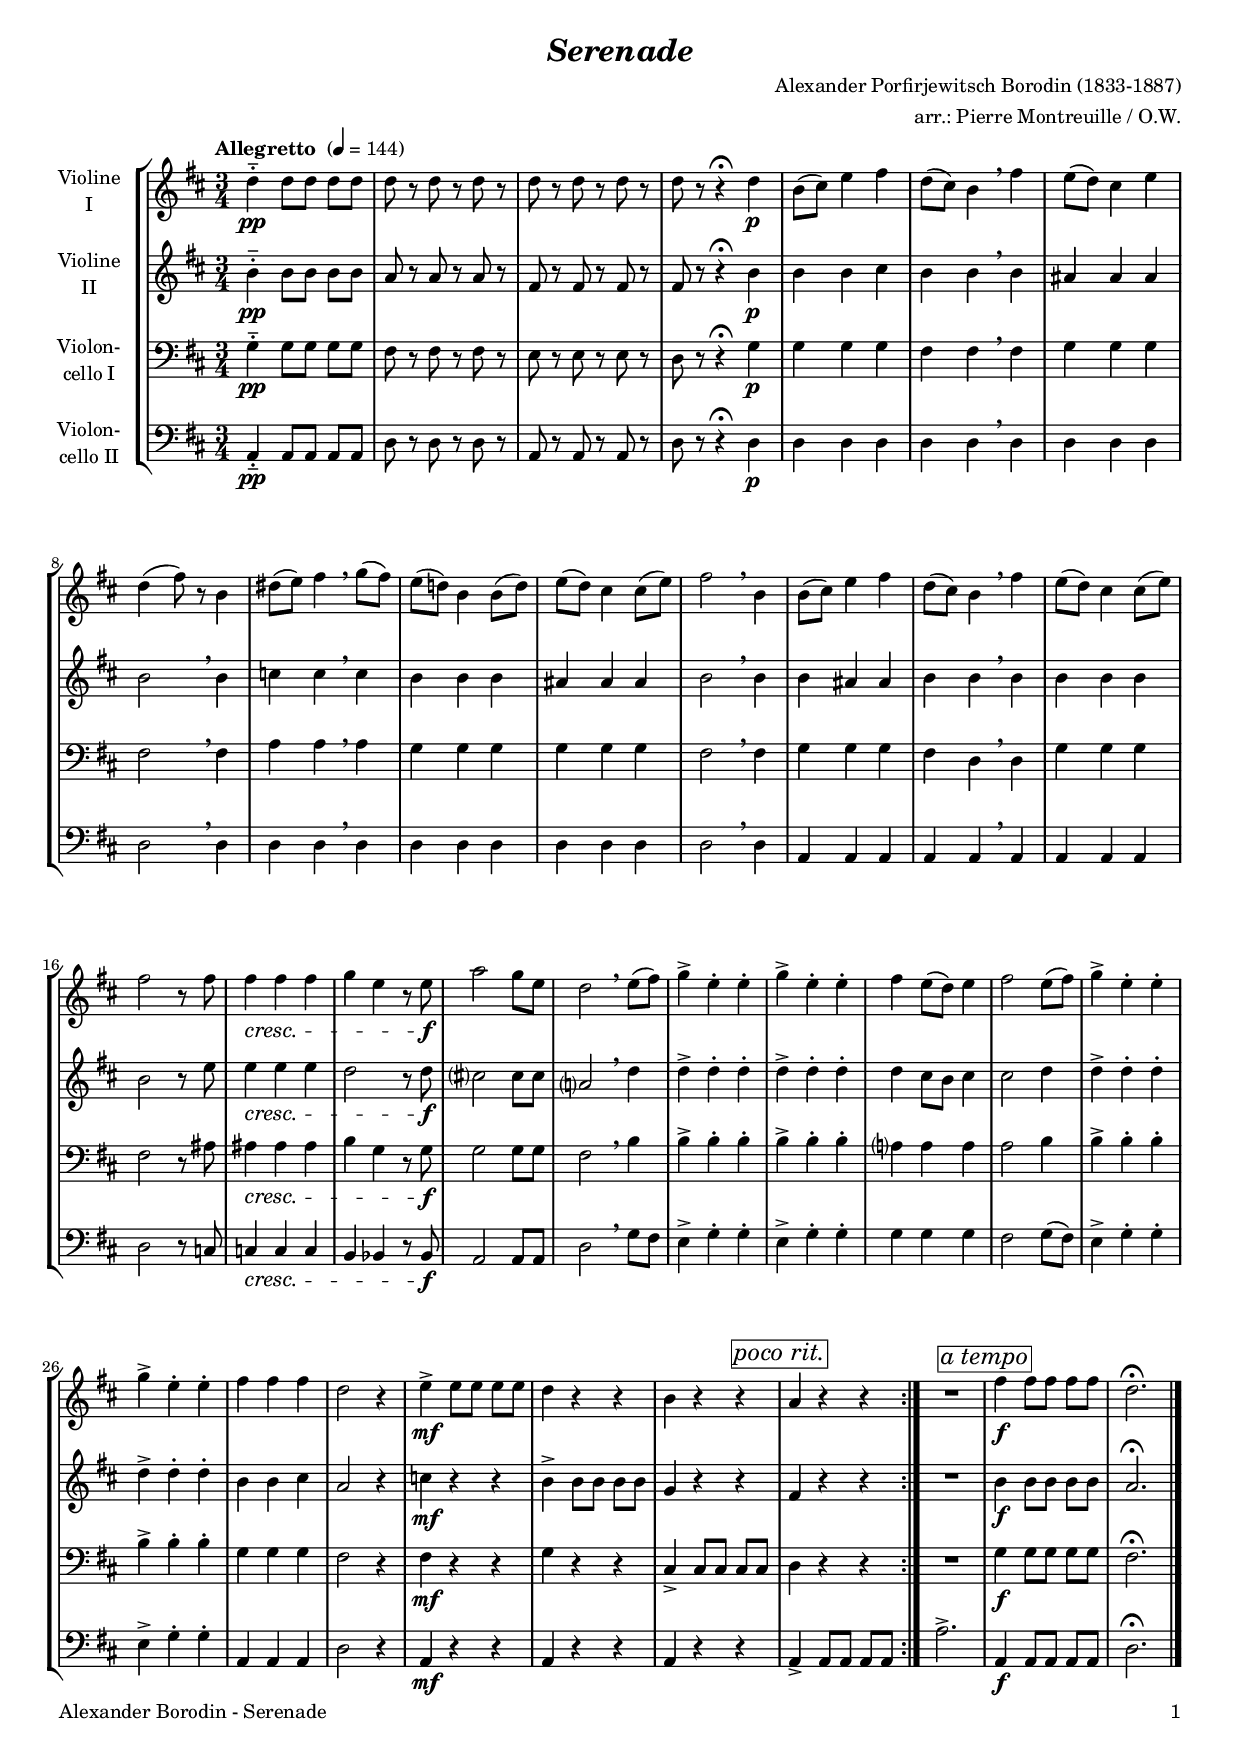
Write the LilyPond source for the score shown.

\version "2.20.2"
\include "deutsch.ly"

#(set-global-staff-size 17)

\header {
  title     = \markup \bold \italic "Serenade"
  composer  = "Alexander Porfirjewitsch Borodin (1833-1887)"
  arranger  = "arr.: Pierre Montreuille / O.W."
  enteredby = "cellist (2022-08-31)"
%  piece     = ""
}

voiceconsts = {
  \key f \major
  \time 3/4
  \clef "treble"
  \numericTimeSignature
  \compressEmptyMeasures
  % Set default beaming for all staves
  \set Timing.beamExceptions = #'()
  \set Timing.baseMoment     = #(ly:make-moment 1 4)
  \set Timing.beatStructure  = #'(1 1 1)
  \tempo "Allegretto " 4=144
}

micl = "clarinet"
mifl = "flute"
miob = "oboe"
mifh = "french horn"
misx = "tenor sax"
mist = "string ensemble 1"
mivl = "violin"
miba = "cello"
mipz = "pizzicato strings"

atem = \mark \markup \box \italic "a tempo"
pizz = \markup \italic "pizz."
prit = \mark \markup \box \italic "poco rit."

va = \relative c'' {
  \voiceconsts

  \repeat volta 2 {
    f4---.\pp f8 f f f
    f r f r f r
    f r f r f r
    f r r4\fermata f\p
    d8( e) g4 a
    f8( e) d4 \breathe a'

    g8( f) e4 g
    f( a8) r d,4
    fis8( g) a4 \breathe b8( a)
    g( f!) d4 d8( f)
    g( f) e4 e8( g)
    a2 \breathe d,4
    d8( e) g4 a

    f8( e) d4 \breathe a'
    g8( f) e4 e8( g)
    a2 r8 a
    a4\cresc a a
    b g r8 g\f
    c2 b8 g
    f2 \breathe g8( a)
    b4-> g-. g-.

    b-> g-. g-.
    a g8( f) g4
    a2 g8( a)
    b4-> g-. g-.
    b-> g-. g-.
    a a a
    f2 r4
    g->\mf g8 g g g

    f4 r r
    d r r \prit
    c r r
  }
  R2. \atem
  a'4\f a8 a a a
  f2.\fermata \bar "|."
}

vb = \relative c'' {
  \voiceconsts

  \repeat volta 2 {
    d4---.\pp d8 d d d
    c r c r c r
    a r a r a r
    a r r4\fermata d\p
    d d e
    d d \breathe d
    cis cis cis

    d2 \breathe d4
    es es \breathe es
    d d d
    cis cis cis
    d2 \breathe d4
    d cis cis
    d d \breathe d
    d d d
    d2 r8 g

    g4\cresc g g
    f2 r8 f\f
    e?2 e8 e
    c?2 \breathe f4
    f-> f-. f-.
    f-> f-. f-.
    f e8 d e4
    e2 f4
    f-> f-. f-.
    f-> f-. f-.

    d d e
    c2 r4
    es\mf r r
    d-> d8 d d d
    b4 r r \prit
    a r r
  }
  R2. \atem
  d4\f d8 d d d
  c2.\fermata \bar "|."
}

vc = \relative c' {
  \voiceconsts
  \clef "bass"

  \repeat volta 2 {
    b4---.\pp b8 b b b
    a r a r a r
    g r g r g r
    f r r4\fermata b\p
    b b b
    a a \breathe a

    b b b
    a2 \breathe a4
    c c \breathe c
    b b b
    b b b
    a2 \breathe a4
    b b b
    a f \breathe f
    b b b

    a2 r8 cis
    cis4\cresc cis cis
    d b r8 b\f
    b2 b8 b
    a2 \breathe d4
    d-> d-. d-.
    d-> d-. d-.
    c? c c
    c2 d4
    d-> d-. d-.

    d-> d-. d-.
    b b b
    a2 r4
    a\mf r r
    b r r
    e,-> e8 e e e \prit
    f4 r r
  }
  R2. \atem
  b4\f b8 b b b
  a2.\fermata \bar "|."
}

vd = \relative c {
  \voiceconsts
  \clef "bass"

  \repeat volta 2 {
    c4---.\pp c8 c c c
    f r f r f r
    c r c r c r
    f r r4\fermata f\p
    f f f

    f f \breathe f
    f f f
    f2 \breathe f4
    f f \breathe f
    f f f
    f f f
    f2 \breathe f4
    c c c

    c c \breathe c
    c c c
    f2 r8 es
    es4\cresc es es
    d des r8 des\f
    c2 c8 c
    f2 \breathe b8 a

    g4-> b-. b-.
    g-> b-. b-.
    b b b
    a2 b8( a)
    g4-> b-. b-.
    g-> b-. b-.
    c, c c
    f2 r4
    c\mf r r

    c r r
    c r r \prit
    c-> c8 c c c
  }
  c'2.-> \atem
  c,4\f c8 c c c
  f2.\fermata \bar "|."
}


music = \new StaffGroup <<
      \new Staff {
	\set Staff.midiInstrument = \mivl
	\set Staff.instrumentName = \markup \center-column { "Violine" "I" }
	\transpose f d { \va }
      }

      \new Staff {
	\set Staff.midiInstrument = \mivl
	\set Staff.instrumentName = \markup \center-column { "Violine" "II" }
	\transpose f d { \vb }
      }

      \new Staff {
	\set Staff.midiInstrument = \miba
	\set Staff.instrumentName = \markup \center-column { "Violon-" "cello I" }
	\transpose f d { \vc }
      }

      \new Staff {
	\set Staff.midiInstrument = \miba
	\set Staff.instrumentName = \markup \center-column { "Violon-" "cello II" }
	\transpose f d { \vd }
      }
>>

\book {
   \paper {
    print-page-number = ##t
    print-first-page-number = ##t
    ragged-last-bottom = ##f
    oddHeaderMarkup = \markup \null
    evenHeaderMarkup = \markup \null
    oddFooterMarkup = \markup {
      \fill-line {
        \on-the-fly #print-page-number-check-first
        "Alexander Borodin - Serenade" \fromproperty #'page:page-number-string
      }
    }
    evenFooterMarkup = \oddFooterMarkup
  } \score {
    \music
    \layout {}
  }

  \score {
    \unfoldRepeats \music

    \midi {
      \context {
        \Score
      }
    }
  }
}